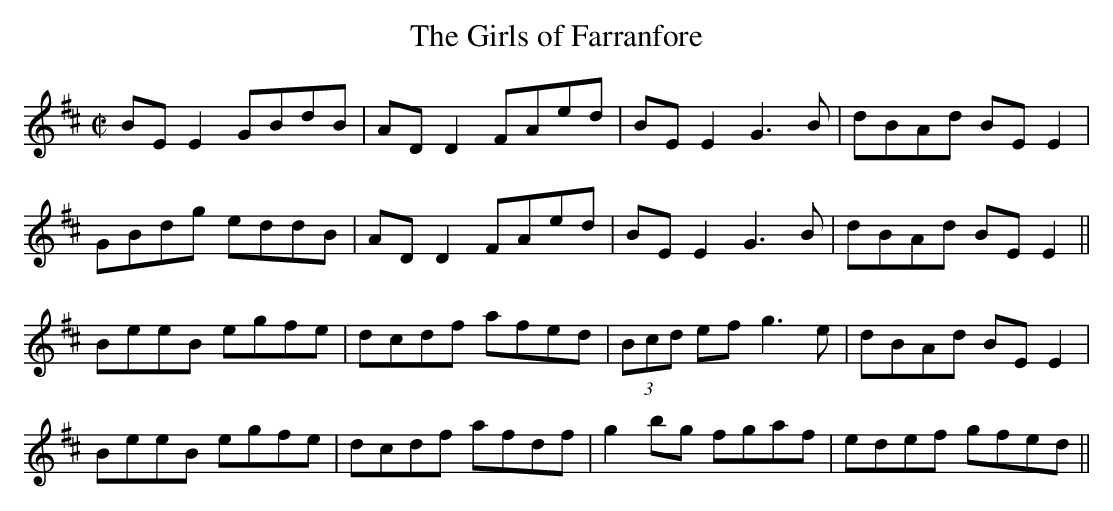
X:1
T:Girls of Farranfore, The
M:C|
K:Edor
BEE2 GBdB|ADD2 FAed|BEE2 G3B|dBAd BEE2|
GBdg eddB|ADD2 FAed|BEE2 G3B|dBAd BEE2||
BeeB egfe|dcdf afed|(3Bcd ef g3e|dBAd BEE2|
BeeB egfe|dcdf afdf|g2bg fgaf|edef gfed||
